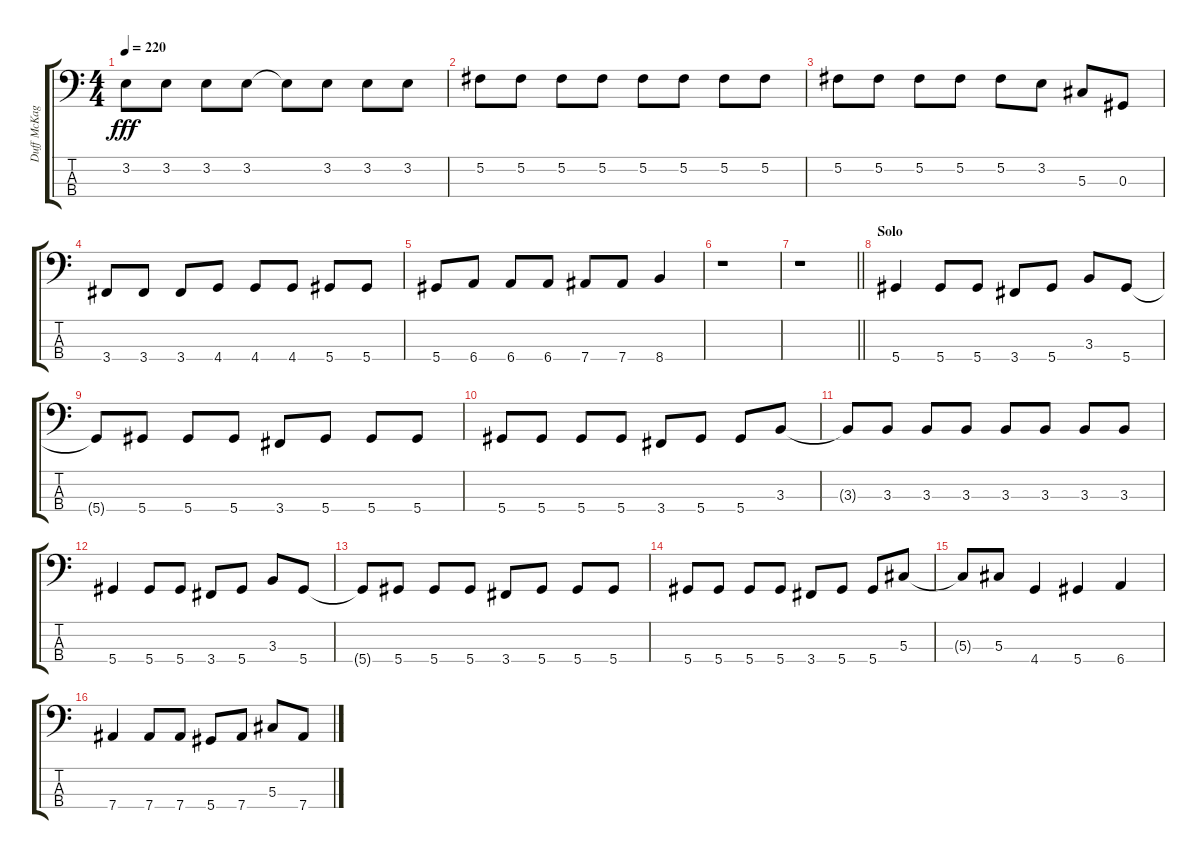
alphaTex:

\track ("Duff McKagan - Bass" "Duff McKag") {instrument electricbasspick}
\staff {score tabs}
\tuning (Gb2 Db2 Ab1 Eb1) {hide}
\ts (4 4)
\tempo 220
\clef f4
\ks c
3.2{t}.8{dy fff} 3.2.8 3.2.8 3.2.8 3.2{t}.8 3.2.8 3.2.8 3.2.8 |
5.2.8 5.2.8 5.2.8 5.2.8 5.2.8 5.2.8 5.2.8 5.2.8 |
5.2.8 5.2.8 5.2.8 5.2.8 5.2.8 3.2.8 5.3.8 0.3.8 |
3.4.8 3.4.8 3.4.8 4.4.8 4.4.8 4.4.8 5.4.8 5.4.8 |
5.4.8 6.4.8 6.4.8 6.4.8 7.4.8 7.4.8 8.4.4 |
r.1 |
\barLineRight lightlight
r.1 |
\section ("" "Solo")
5.4.4 5.4.8 5.4.8 3.4.8 5.4.8 3.3.8 5.4.8 |
5.4{t}.8 5.4.8 5.4.8 5.4.8 3.4.8 5.4.8 5.4.8 5.4.8 |
5.4.8 5.4.8 5.4.8 5.4.8 3.4.8 5.4.8 5.4.8 3.3.8 |
3.3{t}.8 3.3.8 3.3.8 3.3.8 3.3.8 3.3.8 3.3.8 3.3.8 |
5.4.4 5.4.8 5.4.8 3.4.8 5.4.8 3.3.8 5.4.8 |
5.4{t}.8 5.4.8 5.4.8 5.4.8 3.4.8 5.4.8 5.4.8 5.4.8 |
5.4.8 5.4.8 5.4.8 5.4.8 3.4.8 5.4.8 5.4.8 5.3.8 |
5.3{t}.8 5.3.8 4.4.4 5.4.4 6.4.4 |
7.4.4 7.4.8 7.4.8 5.4.8 7.4.8 5.3.8 7.4.8
